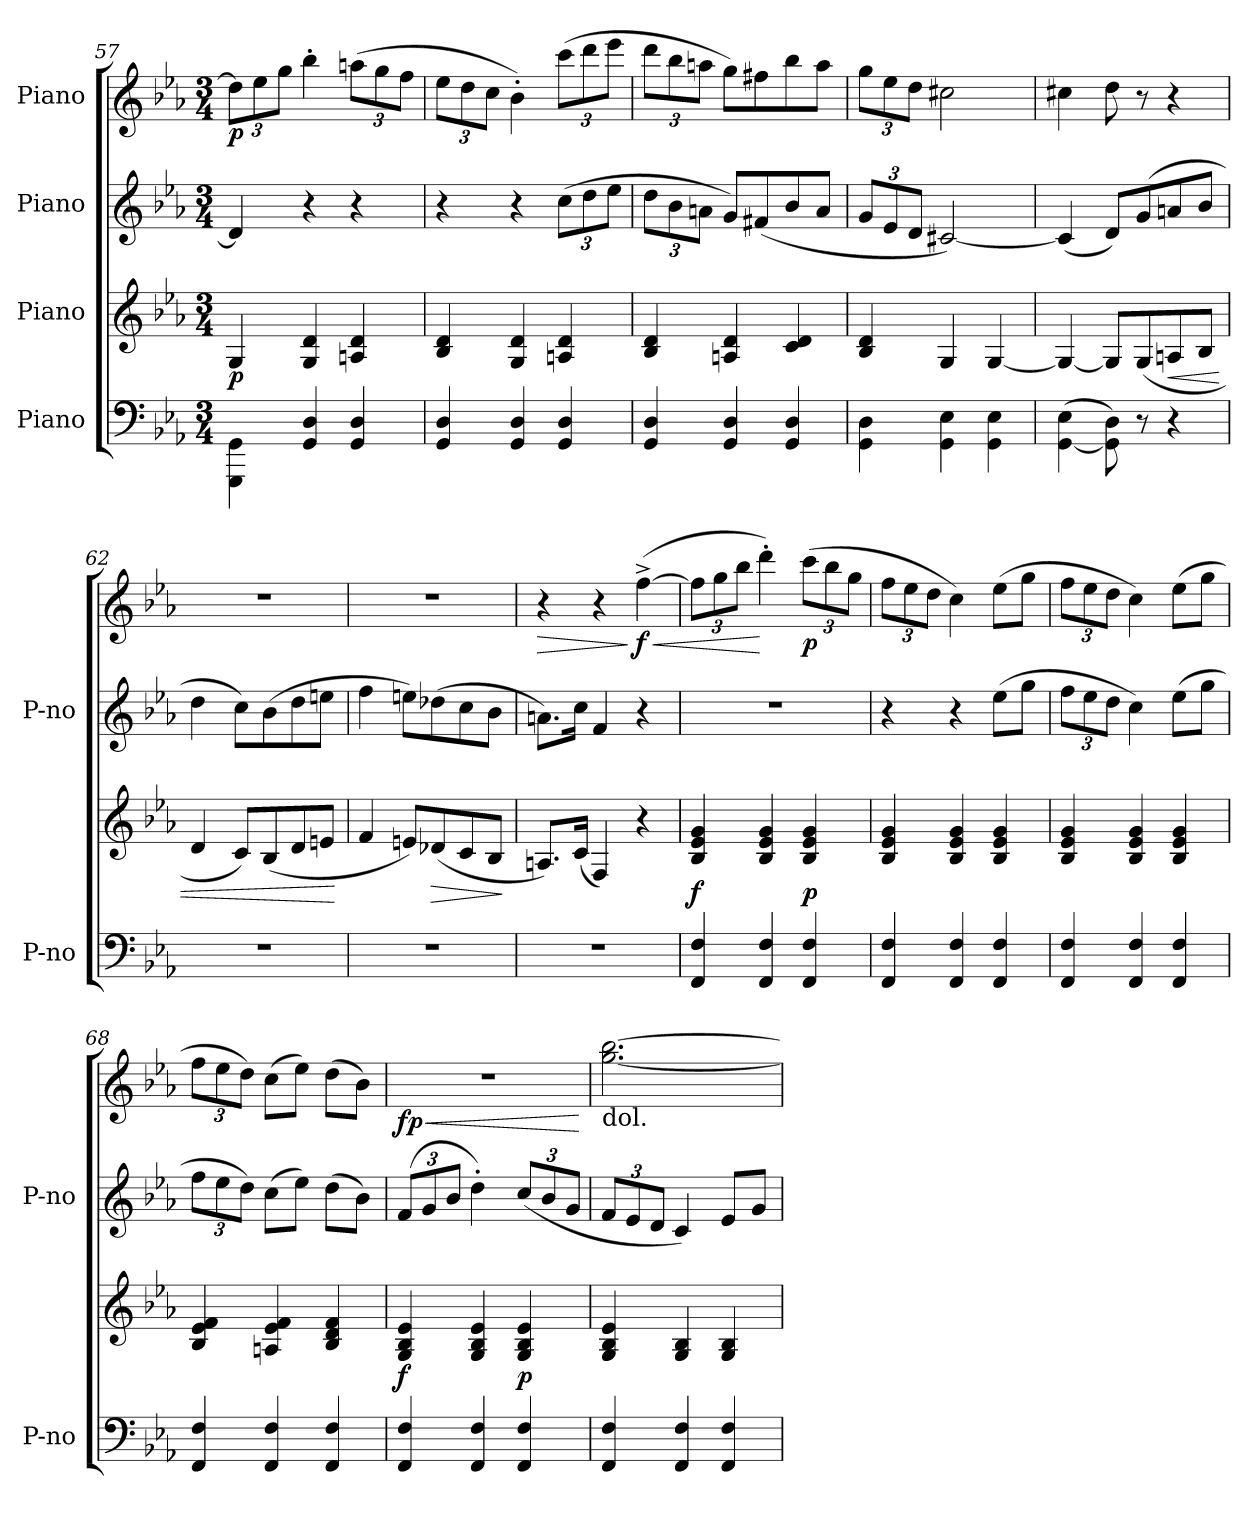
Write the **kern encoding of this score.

**kern	**kern	**dynam	**kern	**kern	**dynam
*part4	*part3	*part3	*part2	*part1	*part1
*staff4	*staff3	*staff3	*staff2	*staff1	*staff1
*I"Piano	*I"Piano	*	*I"Piano	*I"Piano	*
*I'P-no	*	*	*I'P-no	*	*
*clefF4	*clefG2	*	*clefG2	*clefG2	*
*k[b-e-a-]	*k[b-e-a-]	*	*k[b-e-a-]	*k[b-e-a-]	*
*E-:	*E-:	*	*E-:	*E-:	*
*M3/4	*M3/4	*	*M3/4	*M3/4	*
=57	=57	=57	=57	=57	=57
4GGG\ 4GG\	4G/	p	4d/]	12dd\L]	p
.	.	.	.	12ee-\	.
.	.	.	.	12gg\J	.
4GG/ 4D/	4G/ 4d/	.	4r	4bb-'\	.
4GG/ 4D/	4An/ 4d/	.	4r	(12aan\L	.
.	.	.	.	12gg\	.
.	.	.	.	12ff\J	.
=58	=58	=58	=58	=58	=58
4GG/ 4D/	4B-/ 4d/	.	4r	12ee-\L	.
.	.	.	.	12dd\	.
.	.	.	.	12cc\J	.
4GG/ 4D/	4G/ 4d/	.	4r	4b-'\)	.
4GG/ 4D/	4An/ 4d/	.	(12cc\L	(12ccc\L	.
.	.	.	12dd\	12ddd\	.
.	.	.	12ee-\J	12eee-\J	.
=59	=59	=59	=59	=59	=59
4GG/ 4D/	4B-/ 4d/	.	12dd\L	12ddd\L	.
.	.	.	12b-\	12bb-\	.
.	.	.	12an\J	12aan\J	.
4GG/ 4D/	4An/ 4d/	.	8g/L)	8gg\L)	.
.	.	.	(8f#X/	8ff#X\	.
4GG/ 4D/	4c/ 4d/	.	8b-/	8bb-\	.
.	.	.	8a/J	8aa\J	.
=60	=60	=60	=60	=60	=60
4GG\ 4D\	4B-/ 4d/	.	12g/L	12gg\L	.
.	.	.	12e-/	12ee-\	.
.	.	.	12d/J	12dd\J	.
4GG\ 4E-\	4G/	.	[2c#X/)	2cc#X\	.
4GG\ 4E-\	[4G/	.	.	.	.
=61	=61	=61	=61	=61	=61
([4GG\ 4E-\	4G/_	.	(4c#/]	4cc#X\	.
8GG]\ 8D\)	8G/L]	.	8d/L)	8dd\	.
8r	(8G/	.	(8g/	8r	.
!	!	!LO:HP:b	!	!	!
4r	8An/	<	8an/	4r	.
.	8B-/J	.	8b-/J	.	.
=62	=62	=62	=62	=62	=62
2.r	4d/	.	4dd\	2.r	.
.	8c/L)	.	8cc\L)	.	.
.	(8B-/	.	(8b-\	.	.
.	8d/	.	8dd\	.	.
.	8en/J	.	8een\J	.	.
.	.	[	.	.	.
=63	=63	=63	=63	=63	=63
2.r	4f/	.	4ff\	2.r	.
.	8en/L)	.	8een\L)	.	.
!	!	!LO:HP:b	!	!	!
.	(8d-X/	>	(8dd-X\	.	.
.	8c/	.	8cc\	.	.
.	8B-/J	.	8b-\J	.	.
.	.	]	.	.	.
=64	=64	=64	=64	=64	=64
!	!	!	!	!	!LO:HP:b
2.r	8.An/L)	.	8.an\L)	4r	>
.	(16c/Jk	.	16cc\Jk	.	.
.	4F/)	.	4f/	4r	.
!	!	!	!	!	!LO:HP:n=1:b
.	4r	.	4r	([4ff^\	] < f
=65	=65	=65	=65	=65	=65
4FF/ 4F/	4B-/ 4e-/ 4g/	f	2.r	12ff\L]	.
.	.	.	.	12gg\	.
.	.	.	.	12bb-\J	.
4FF/ 4F/	4B-/ 4e-/ 4g/	.	.	4ddd'\)	[
4FF/ 4F/	4B-/ 4e-/ 4g/	p	.	(12ccc\L	p
.	.	.	.	12bb-\	.
.	.	.	.	12gg\J	.
=66	=66	=66	=66	=66	=66
4FF/ 4F/	4B-/ 4e-/ 4g/	.	4r	12ff\L	.
.	.	.	.	12ee-\	.
.	.	.	.	12dd\J	.
4FF/ 4F/	4B-/ 4e-/ 4g/	.	4r	4cc\)	.
*	*	*	*	*8va	*
4FF/ 4F/	4B-/ 4e-/ 4g/	.	(8ee-\L	(8eee-\L	.
.	.	.	8gg\J	8ggg\J	.
=67	=67	=67	=67	=67	=67
4FF/ 4F/	4B-/ 4e-/ 4g/	.	12ff\L	12fff\L	.
.	.	.	12ee-\	12eee-\	.
.	.	.	12dd\J	12ddd\J	.
4FF/ 4F/	4B-/ 4e-/ 4g/	.	4cc\)	4ccc\)	.
4FF/ 4F/	4B-/ 4e-/ 4g/	.	(8ee-\L	(8eee-\L	.
.	.	.	8gg\J	8ggg\J	.
=68	=68	=68	=68	=68	=68
4FF/ 4F/	4B-/ 4e-/ 4f/	.	12ff\L	12fff\L	.
.	.	.	12ee-\	12eee-\	.
.	.	.	12dd\J)	12ddd\J)	.
4FF/ 4F/	4An/ 4e-/ 4f/	.	(8cc\L	(8ccc\L	.
.	.	.	8ee-\J)	8eee-\J)	.
4FF/ 4F/	4B-/ 4d/ 4f/	.	(8dd\L	(8ddd\L	.
.	.	.	8b-\J)	8bb-\J)	.
=69	=69	=69	=69	=69	=69
*	*	*	*	*X8va	*
!	!	!	!	!	!LO:HP:b
4FF/ 4F/	4G/ 4B-/ 4e-/	f	(12f/L	2.r	< fp
.	.	.	12g/	.	.
.	.	.	12b-/J	.	.
4FF/ 4F/	4G/ 4B-/ 4e-/	.	4dd'\)	.	.
4FF/ 4F/	4G/ 4B-/ 4e-/	p	(12cc/L	.	.
.	.	.	12b-/	.	.
.	.	.	12g/J	.	.
.	.	.	.	.	[
=70	=70	=70	=70	=70	=70
!	!	!	!	!LO:TX:b:t=dol.	!
4FF/ 4F/	4G/ 4B-/ 4e-/	.	12f/L	[2.gg\ [2.bb-\	.
.	.	.	12e-/	.	.
.	.	.	12d/J	.	.
4FF/ 4F/	4G/ 4B-/	.	4c/)	.	.
4FF/ 4F/	4G/ 4B-/	.	8e-/L	.	.
.	.	.	8g/J	.	.
=	=	=	=	=	=
*-	*-	*-	*-	*-	*-
